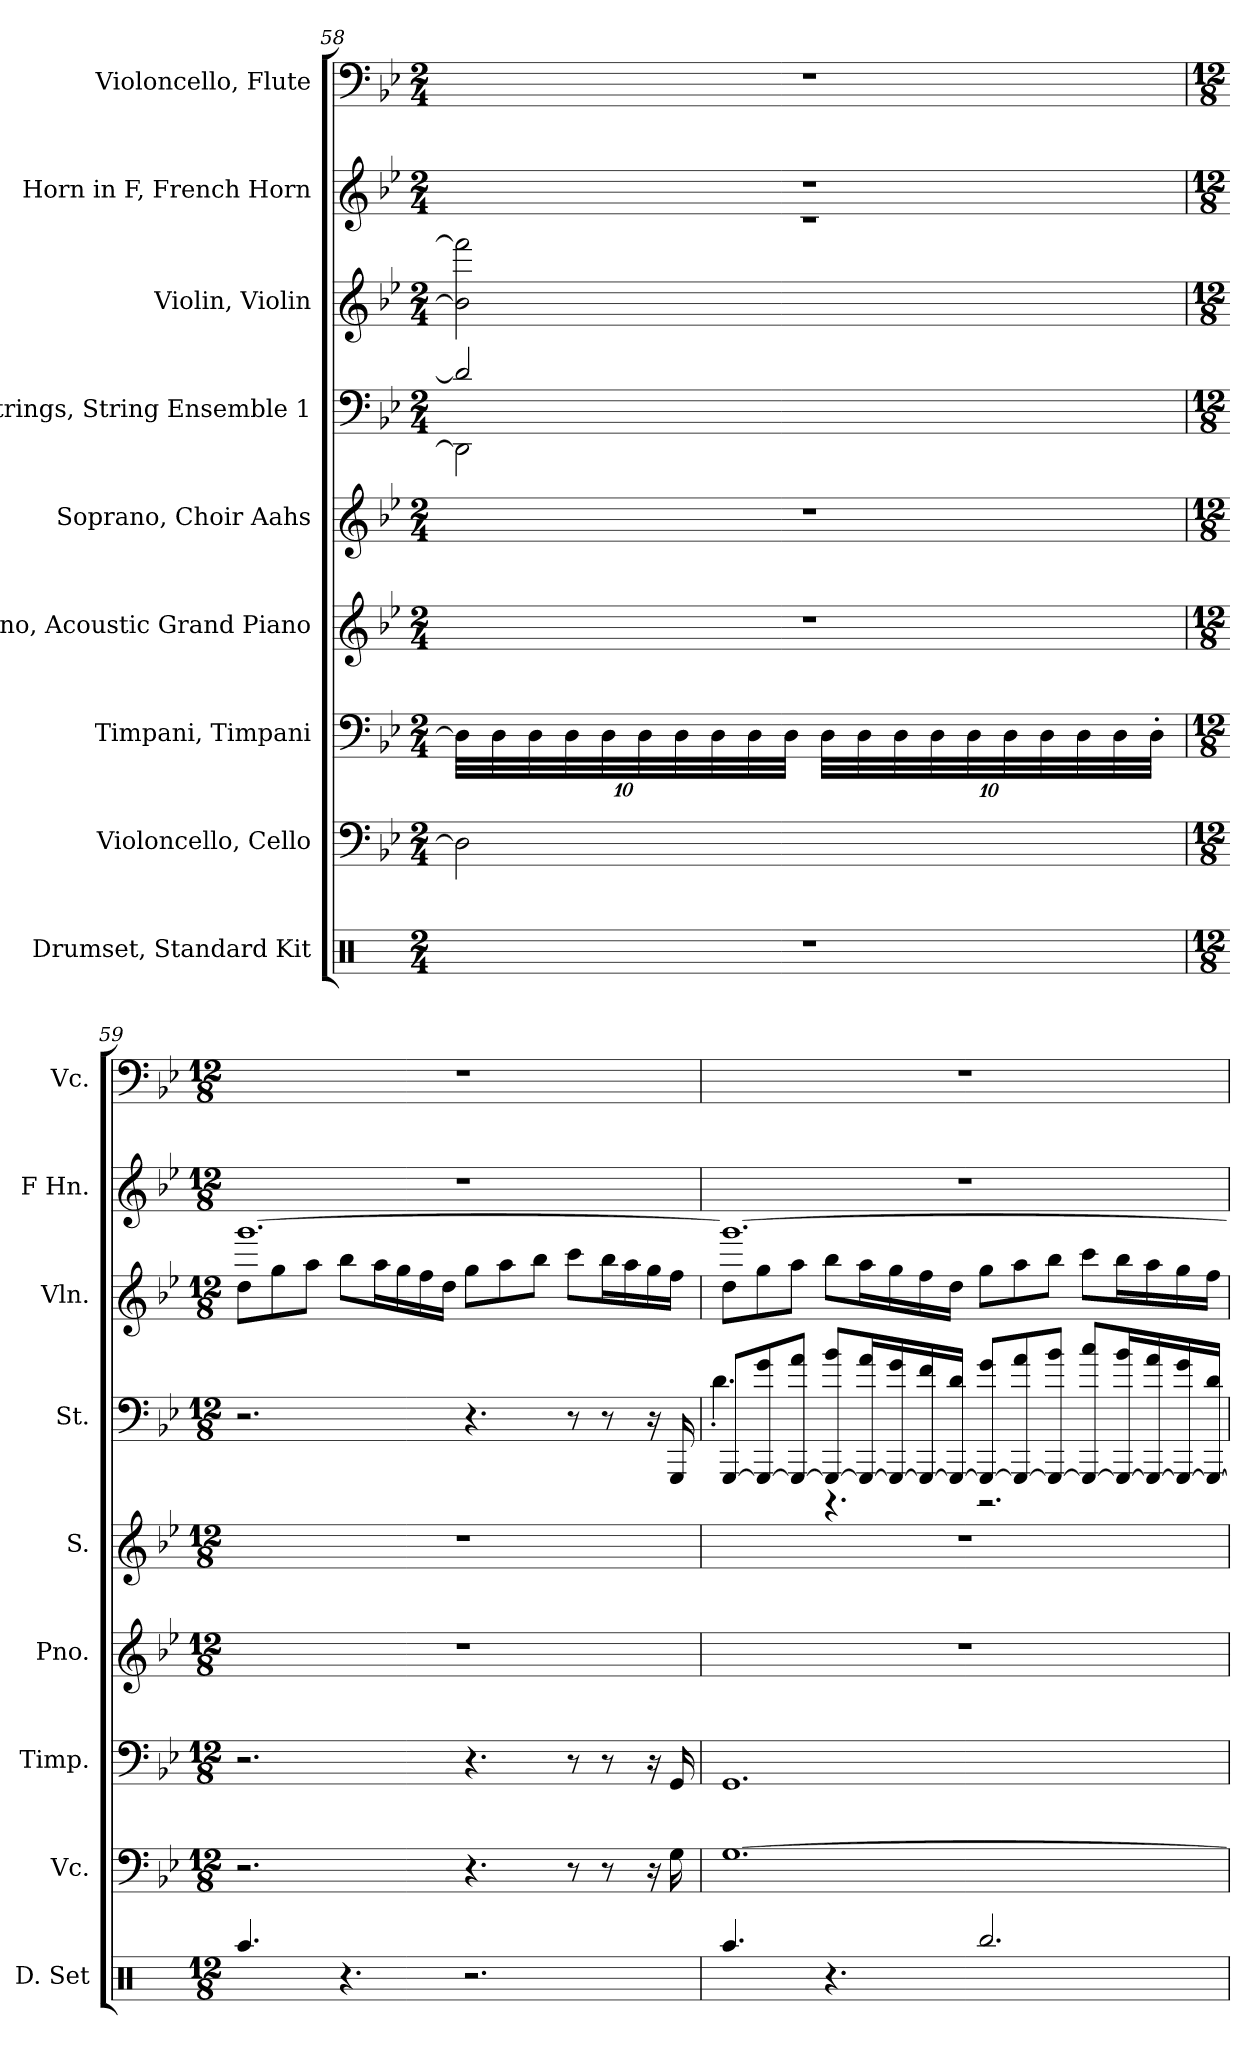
**kern	**kern	**kern	**kern	**kern	**kern	**kern	**kern	**kern
*part9	*part8	*part7	*part6	*part5	*part4	*part3	*part2	*part1
*staff9	*staff8	*staff7	*staff6	*staff5	*staff4	*staff3	*staff2	*staff1
*I"Drumset, Standard Kit	*I"Violoncello, Cello	*I"Timpani, Timpani	*I"Piano, Acoustic Grand Piano	*I"Soprano, Choir Aahs	*I"Strings, String Ensemble 1	*I"Violin, Violin	*I"Horn in F, French Horn	*I"Violoncello, Flute
*I'D. Set	*I'Vc.	*I'Timp.	*I'Pno.	*I'S.	*I'St.	*I'Vln.	*I'F Hn.	*I'Vc.
*clefX	*clefF4	*clefF4	*clefG2	*clefG2	*clefF4	*clefG2	*clefG2	*clefF4
*	*	*	*	*	*	*	*ITrd4c7	*
*k[]	*k[b-e-]	*k[b-e-]	*k[b-e-]	*k[b-e-]	*k[b-e-]	*k[b-e-]	*k[b-e-a-]	*k[b-e-]
*M2/4	*M2/4	*M2/4	*M2/4	*M2/4	*M2/4	*M2/4	*M2/4	*M2/4
*MM80	*MM80	*MM80	*MM80	*MM80	*MM80	*MM80	*MM80	*MM80
*	*	*Xbrackettup	*	*	*	*	*	*
=58	=58	=58	=58	=58	=58	=58	=58	=58
*	*	*	*	*	*^	*^	*	*
2r	2D\]	40D\LLL]	2r	2r	2d/]	2DD\]	2r	2b-\] 2fff\]	2r	2r
.	.	40D\	.	.	.	.	.	.	.	.
.	.	40D\	.	.	.	.	.	.	.	.
.	.	40D\	.	.	.	.	.	.	.	.
.	.	40D\	.	.	.	.	.	.	.	.
.	.	40D\	.	.	.	.	.	.	.	.
.	.	40D\	.	.	.	.	.	.	.	.
.	.	40D\	.	.	.	.	.	.	.	.
.	.	40D\	.	.	.	.	.	.	.	.
.	.	40D\JJJ	.	.	.	.	.	.	.	.
.	.	40D\LLL	.	.	.	.	.	.	.	.
.	.	40D\	.	.	.	.	.	.	.	.
.	.	40D\	.	.	.	.	.	.	.	.
.	.	40D\	.	.	.	.	.	.	.	.
.	.	40D\	.	.	.	.	.	.	.	.
.	.	40D\	.	.	.	.	.	.	.	.
.	.	40D\	.	.	.	.	.	.	.	.
.	.	40D\	.	.	.	.	.	.	.	.
.	.	40D\	.	.	.	.	.	.	.	.
.	.	40D'\JJJ	.	.	.	.	.	.	.	.
*	*	*	*	*	*v	*v	*	*	*	*
!!LO:PB:g=z
=59	=59	=59	=59	=59	=59	=59	=59	=59	=59
*M12/8	*M12/8	*M12/8	*M12/8	*M12/8	*M12/8	*M12/8	*	*M12/8	*M12/8
*	*	*	*	*	*	*	*	*	*MM114
4.Raa/	2.r	2.r	1.r	1.r	2.r	[1.ggg	8dd\L	1.r	1.r
.	.	.	.	.	.	.	8gg\	.	.
.	.	.	.	.	.	.	8aa\J	.	.
4.r	.	.	.	.	.	.	8bb-\L	.	.
.	.	.	.	.	.	.	16aa\L	.	.
.	.	.	.	.	.	.	16gg\	.	.
.	.	.	.	.	.	.	16ff\	.	.
.	.	.	.	.	.	.	16dd\JJ	.	.
2.r	4.r	4.r	.	.	4.r	.	8gg\L	.	.
.	.	.	.	.	.	.	8aa\	.	.
.	.	.	.	.	.	.	8bb-\J	.	.
.	8r	8r	.	.	8r	.	8ccc\L	.	.
.	8r	8r	.	.	8r	.	16bb-\L	.	.
.	.	.	.	.	.	.	16aa\	.	.
.	16r	16r	.	.	16r	.	16gg\	.	.
.	16G\	16GG/	.	.	16GGG/	.	16ff\JJ	.	.
!!LO:PB:g=z
=60	=60	=60	=60	=60	=60	=60	=60	=60	=60
*	*	*	*	*	*^	*	*	*	*
4.Raa/	[1.G	1.GG	1.r	1.r	[8GGG/L	4.d'\	1.ggg_	8dd\L	1.r	1.r
.	.	.	.	.	8GGG/_ 8g/	.	.	8gg\	.	.
.	.	.	.	.	8GGG/_ 8a/J	.	.	8aa\J	.	.
4.r	.	.	.	.	8GGG/_ 8b-/L	4.r	.	8bb-\L	.	.
.	.	.	.	.	16GGG/_ 16a/L	.	.	16aa\L	.	.
.	.	.	.	.	16GGG/_ 16g/	.	.	16gg\	.	.
.	.	.	.	.	16GGG/_ 16f/	.	.	16ff\	.	.
.	.	.	.	.	16GGG/_ 16d/JJ	.	.	16dd\JJ	.	.
2.Rbb/	.	.	.	.	8GGG/_ 8g/L	2.r	.	8gg\L	.	.
.	.	.	.	.	8GGG/_ 8a/	.	.	8aa\	.	.
.	.	.	.	.	8GGG/_ 8b-/J	.	.	8bb-\J	.	.
.	.	.	.	.	8GGG/_ 8cc/L	.	.	8ccc\L	.	.
.	.	.	.	.	16GGG/_ 16b-/L	.	.	16bb-\L	.	.
.	.	.	.	.	16GGG/_ 16a/	.	.	16aa\	.	.
.	.	.	.	.	16GGG/_ 16g/	.	.	16gg\	.	.
.	.	.	.	.	16GGG/_ 16d/JJ	.	.	16ff\JJ	.	.
*	*	*	*	*	*v	*v	*	*	*	*
*	*	*	*	*	*	*v	*v	*	*
=	=	=	=	=	=	=	=	=
*-	*-	*-	*-	*-	*-	*-	*-	*-
